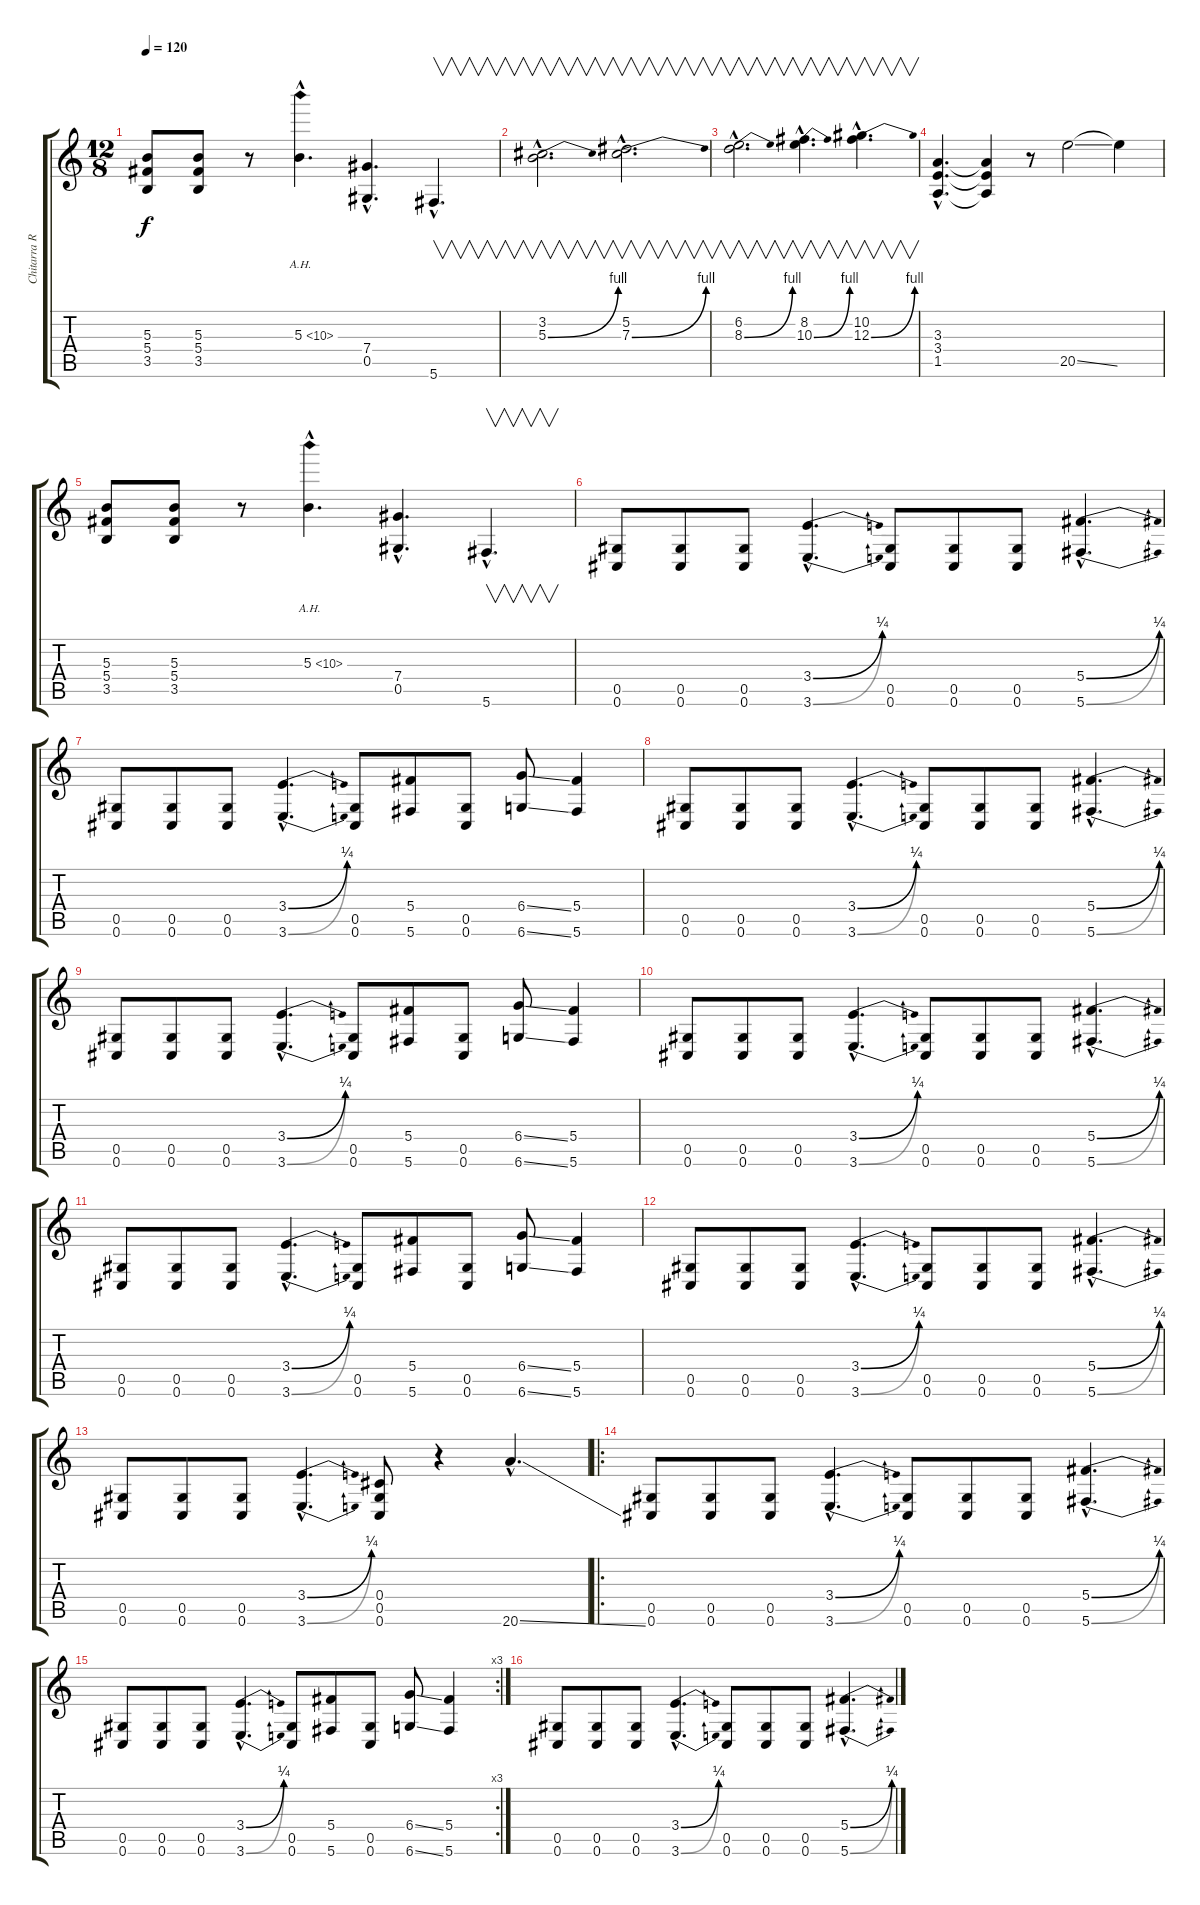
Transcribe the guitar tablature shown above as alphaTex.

\track ("Chitarra Ritmica" "Chitarra R") {instrument distortionguitar}
\staff {score tabs}
\tuning (Eb4 Bb3 Gb3 Db3 Ab2 Db2) {hide}
\ts (12 8)
\tempo 120
\clef g2
\ks c
(5.3 5.4 3.5).8{dy f} (5.3 5.4 3.5).8 r.8 5.3{ah 5 hac}.4{d} (7.4{hac} 0.5{hac}).4{d} 5.6{hac}.4{v d} |
(3.2{hac} 5.3{be (bend 0 0 60 4) hac}).2{v d} (5.2{hac} 7.3{be (bend 0 0 60 4) hac}).2{v d} |
(6.2{hac} 8.3{be (bend 0 0 60 4) hac}).2{v d} (8.2{hac} 10.3{be (bend 0 0 60 4) hac}).4{v d} (10.2{hac} 12.3{be (bend 0 0 60 4) hac}).4{v d} |
(3.3{hac} 3.4{hac} 1.5{hac}).4{d} (3.3{t} 3.4{t} 1.5{t}).4 r.8 20.5{ss}.2 20.5{t}.4 |
(5.3 5.4 3.5).8 (5.3 5.4 3.5).8 r.8 5.3{ah 5 hac}.4{d} (7.4{hac} 0.5{hac}).4{d} 5.6{hac}.4{v d} |
(0.5 0.6).8 (0.5 0.6).8 (0.5 0.6).8 (3.4{be (bend 0 0 60 1) hac} 3.6{be (bend 0 0 60 1) hac}).4{d} (0.5 0.6).8 (0.5 0.6).8 (0.5 0.6).8 (5.4{be (bend 0 0 60 1) hac} 5.6{be (bend 0 0 60 1) hac}).4{d} |
(0.5 0.6).8 (0.5 0.6).8 (0.5 0.6).8 (3.4{be (bend 0 0 60 1) hac} 3.6{be (bend 0 0 60 1) hac}).4{d} (0.5 0.6).8 (5.4 5.6).8 (0.5 0.6).8 (6.4{ss} 6.6{ss}).8 (5.4 5.6).4 |
(0.5 0.6).8 (0.5 0.6).8 (0.5 0.6).8 (3.4{be (bend 0 0 60 1) hac} 3.6{be (bend 0 0 60 1) hac}).4{d} (0.5 0.6).8 (0.5 0.6).8 (0.5 0.6).8 (5.4{be (bend 0 0 60 1) hac} 5.6{be (bend 0 0 60 1) hac}).4{d} |
(0.5 0.6).8 (0.5 0.6).8 (0.5 0.6).8 (3.4{be (bend 0 0 60 1) hac} 3.6{be (bend 0 0 60 1) hac}).4{d} (0.5 0.6).8 (5.4 5.6).8 (0.5 0.6).8 (6.4{ss} 6.6{ss}).8 (5.4 5.6).4 |
(0.5 0.6).8 (0.5 0.6).8 (0.5 0.6).8 (3.4{be (bend 0 0 60 1) hac} 3.6{be (bend 0 0 60 1) hac}).4{d} (0.5 0.6).8 (0.5 0.6).8 (0.5 0.6).8 (5.4{be (bend 0 0 60 1) hac} 5.6{be (bend 0 0 60 1) hac}).4{d} |
(0.5 0.6).8 (0.5 0.6).8 (0.5 0.6).8 (3.4{be (bend 0 0 60 1) hac} 3.6{be (bend 0 0 60 1) hac}).4{d} (0.5 0.6).8 (5.4 5.6).8 (0.5 0.6).8 (6.4{ss} 6.6{ss}).8 (5.4 5.6).4 |
(0.5 0.6).8 (0.5 0.6).8 (0.5 0.6).8 (3.4{be (bend 0 0 60 1) hac} 3.6{be (bend 0 0 60 1) hac}).4{d} (0.5 0.6).8 (0.5 0.6).8 (0.5 0.6).8 (5.4{be (bend 0 0 60 1) hac} 5.6{be (bend 0 0 60 1) hac}).4{d} |
(0.5 0.6).8 (0.5 0.6).8 (0.5 0.6).8 (3.4{be (bend 0 0 60 1) hac} 3.6{be (bend 0 0 60 1) hac}).4{d} (0.4 0.5 0.6).8 r.4 20.6{ss hac}.4{d} |
\ro
(0.5 0.6).8 (0.5 0.6).8 (0.5 0.6).8 (3.4{be (bend 0 0 60 1) hac} 3.6{be (bend 0 0 60 1) hac}).4{d} (0.5 0.6).8 (0.5 0.6).8 (0.5 0.6).8 (5.4{be (bend 0 0 60 1) hac} 5.6{be (bend 0 0 60 1) hac}).4{d} |
\rc 3
(0.5 0.6).8 (0.5 0.6).8 (0.5 0.6).8 (3.4{be (bend 0 0 60 1) hac} 3.6{be (bend 0 0 60 1) hac}).4{d} (0.5 0.6).8 (5.4 5.6).8 (0.5 0.6).8 (6.4{ss} 6.6{ss}).8 (5.4 5.6).4 |
(0.5 0.6).8 (0.5 0.6).8 (0.5 0.6).8 (3.4{be (bend 0 0 60 1) hac} 3.6{be (bend 0 0 60 1) hac}).4{d} (0.5 0.6).8 (0.5 0.6).8 (0.5 0.6).8 (5.4{be (bend 0 0 60 1) hac} 5.6{be (bend 0 0 60 1) hac}).4{d}
